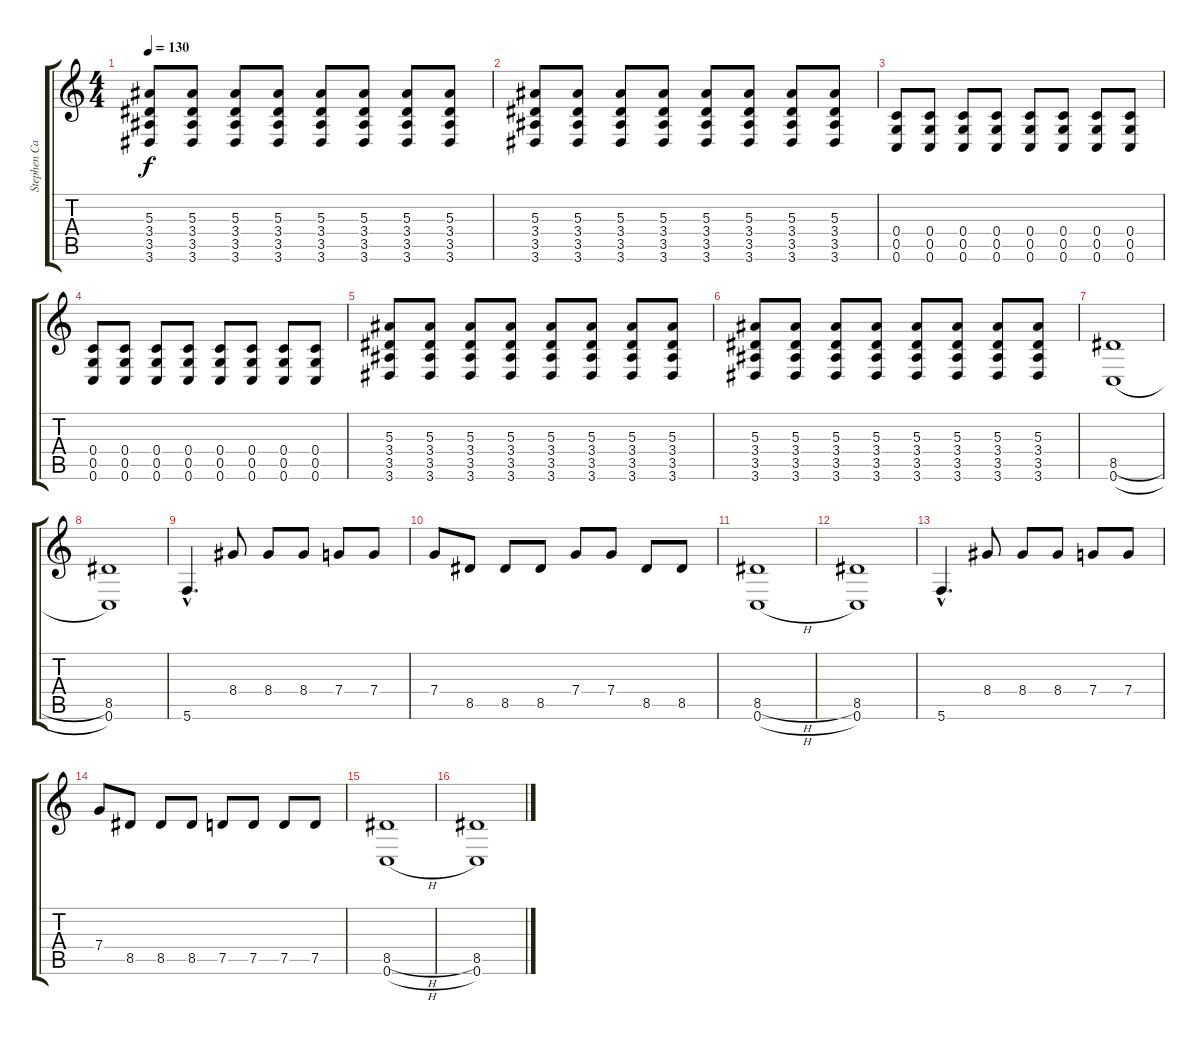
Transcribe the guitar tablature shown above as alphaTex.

\track ("Stephen Carpenter" "Stephen Ca") {instrument overdrivenguitar}
\staff {score tabs}
\tuning (D4 A3 F3 C3 G2 C2) {hide}
\ts (4 4)
\tempo 130
\clef g2
\ks c
(5.3 3.4 3.5 3.6).8{dy f} (5.3 3.4 3.5 3.6).8 (5.3 3.4 3.5 3.6).8 (5.3 3.4 3.5 3.6).8 (5.3 3.4 3.5 3.6).8 (5.3 3.4 3.5 3.6).8 (5.3 3.4 3.5 3.6).8 (5.3 3.4 3.5 3.6).8 |
(5.3 3.4 3.5 3.6).8 (5.3 3.4 3.5 3.6).8 (5.3 3.4 3.5 3.6).8 (5.3 3.4 3.5 3.6).8 (5.3 3.4 3.5 3.6).8 (5.3 3.4 3.5 3.6).8 (5.3 3.4 3.5 3.6).8 (5.3 3.4 3.5 3.6).8 |
(0.4 0.5 0.6).8 (0.4 0.5 0.6).8 (0.4 0.5 0.6).8 (0.4 0.5 0.6).8 (0.4 0.5 0.6).8 (0.4 0.5 0.6).8 (0.4 0.5 0.6).8 (0.4 0.5 0.6).8 |
(0.4 0.5 0.6).8 (0.4 0.5 0.6).8 (0.4 0.5 0.6).8 (0.4 0.5 0.6).8 (0.4 0.5 0.6).8 (0.4 0.5 0.6).8 (0.4 0.5 0.6).8 (0.4 0.5 0.6).8 |
(5.3 3.4 3.5 3.6).8 (5.3 3.4 3.5 3.6).8 (5.3 3.4 3.5 3.6).8 (5.3 3.4 3.5 3.6).8 (5.3 3.4 3.5 3.6).8 (5.3 3.4 3.5 3.6).8 (5.3 3.4 3.5 3.6).8 (5.3 3.4 3.5 3.6).8 |
(5.3 3.4 3.5 3.6).8 (5.3 3.4 3.5 3.6).8 (5.3 3.4 3.5 3.6).8 (5.3 3.4 3.5 3.6).8 (5.3 3.4 3.5 3.6).8 (5.3 3.4 3.5 3.6).8 (5.3 3.4 3.5 3.6).8 (5.3 3.4 3.5 3.6).8 |
(8.5{h} 0.6{h}).1 |
(8.5 0.6).1 |
5.6{hac}.4{d} 8.4.8 8.4.8 8.4.8 7.4.8 7.4.8 |
7.4.8 8.5.8 8.5.8 8.5.8 7.4.8 7.4.8 8.5.8 8.5.8 |
(8.5{h} 0.6{h}).1 |
(8.5 0.6).1 |
5.6{hac}.4{d} 8.4.8 8.4.8 8.4.8 7.4.8 7.4.8 |
7.4.8 8.5.8 8.5.8 8.5.8 7.5.8 7.5.8 7.5.8 7.5.8 |
(8.5{h} 0.6{h}).1 |
(8.5 0.6).1
